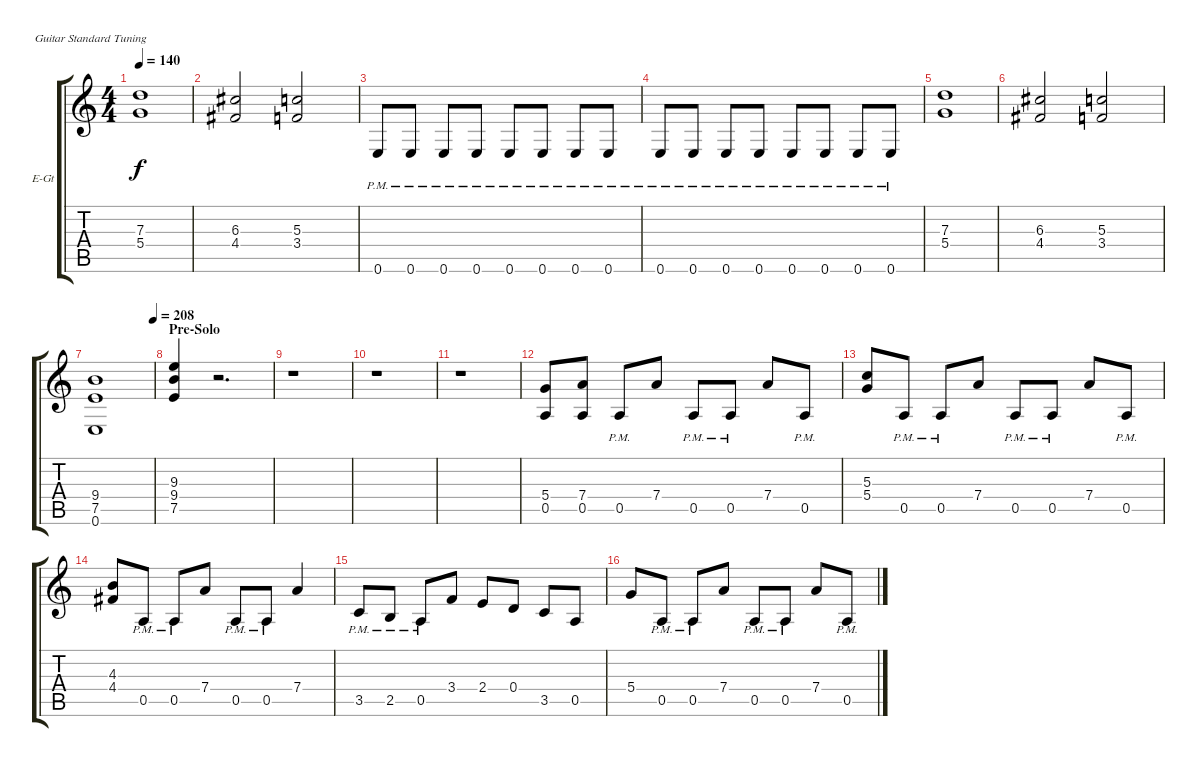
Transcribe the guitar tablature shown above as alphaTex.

\defaultSystemsLayout 4
\bracketExtendMode groupsimilarinstruments
\firstSystemTrackNameOrientation horizontal
\otherSystemsTrackNameOrientation horizontal
\track ("Rhythm Guitar" "E-Gt") {instrument distortionguitar}
\staff {score tabs}
\tuning (E4 B3 G3 D3 A2 E2)
\ts (4 4)
\tempo 140
\clef g2
\ks c
(7.3 5.4).1{dy f} |
(6.3 4.4).2 (5.3 3.4).2 |
0.6{pm}.8 0.6{pm}.8 0.6{pm}.8 0.6{pm}.8 0.6{pm}.8 0.6{pm}.8 0.6{pm}.8 0.6{pm}.8 |
0.6{pm}.8 0.6{pm}.8 0.6{pm}.8 0.6{pm}.8 0.6{pm}.8 0.6{pm}.8 0.6{pm}.8 0.6{pm}.8 |
(7.3 5.4).1 |
(6.3 4.4).2 (5.3 3.4).2 |
\tempo (208 1)
(9.4 7.5 0.6).1 |
\section ("" "Pre-Solo")
(9.4 7.5 9.3).4 r.2{d} |
r.1 |
r.1 |
r.1 |
(5.4 0.5).8 (7.4 0.5).8 0.5{pm}.8 7.4.8 0.5{pm}.8 0.5{pm}.8 7.4.8 0.5{pm}.8 |
(5.3 5.4).8 0.5{pm}.8 0.5{pm}.8 7.4.8 0.5{pm}.8 0.5{pm}.8 7.4.8 0.5{pm}.8 |
(4.3 4.4).8 0.5{pm}.8 0.5{pm}.8 7.4.8 0.5{pm}.8 0.5{pm}.8 7.4.4 |
3.5{pm}.8 2.5{pm}.8 0.5{pm}.8 3.4.8 2.4.8 0.4.8 3.5.8 0.5.8 |
5.4.8 0.5{pm}.8 0.5{pm}.8 7.4.8 0.5{pm}.8 0.5{pm}.8 7.4.8 0.5{pm}.8
